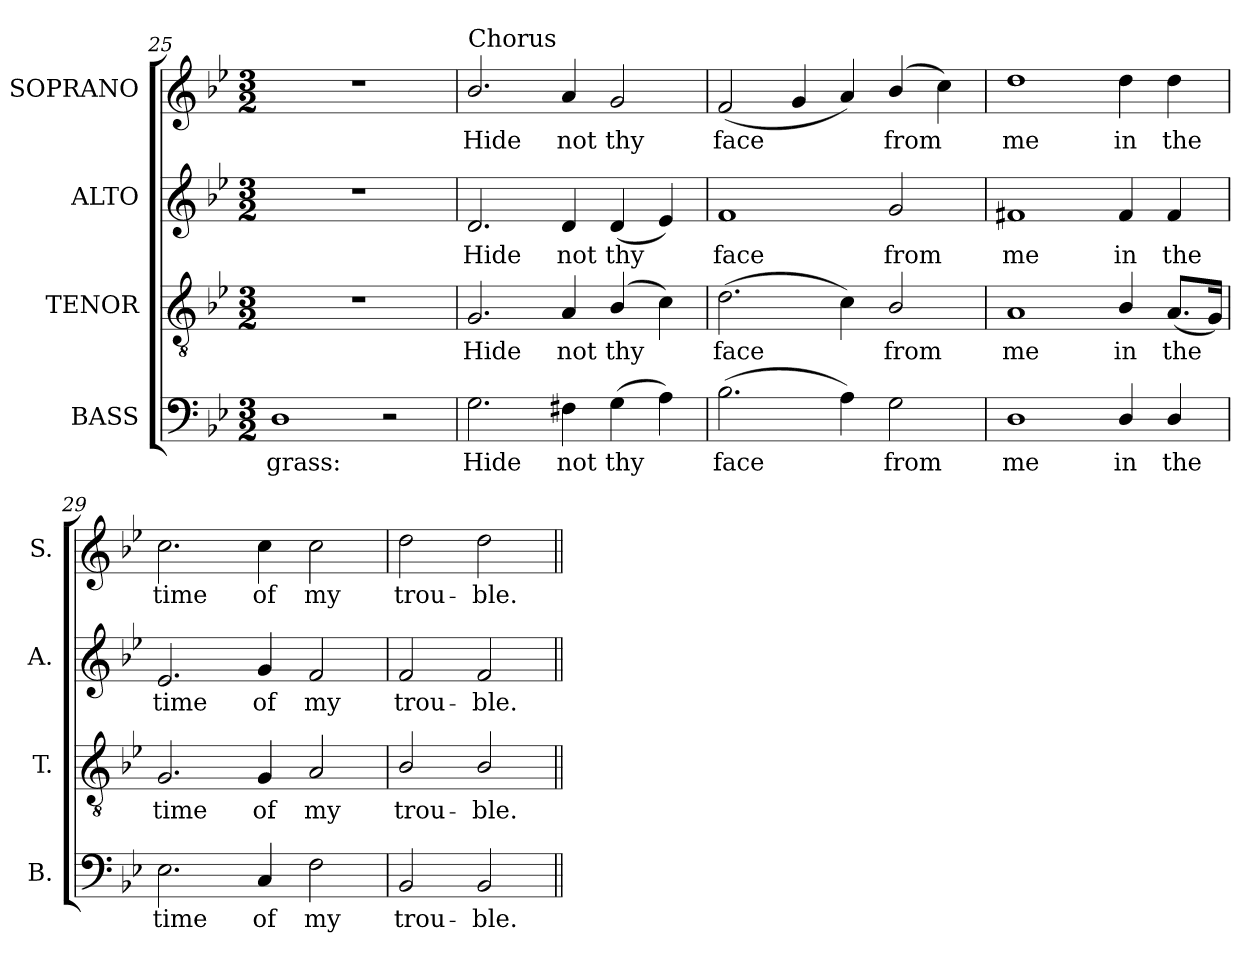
**kern	**text	**kern	**text	**kern	**text	**kern	**text
*part4	*part4	*part3	*part3	*part2	*part2	*part1	*part1
*staff4	*staff4	*staff3	*staff3	*staff2	*staff2	*staff1	*staff1
*I"BASS	*	*I"TENOR	*	*I"ALTO	*	*I"SOPRANO	*
*I'B.	*	*I'T.	*	*I'A.	*	*I'S.	*
*clefF4	*	*clefGv2	*	*clefG2	*	*clefG2	*
*	*	*ITrd7c12	*	*	*	*	*
*k[b-e-]	*	*k[b-e-]	*	*k[b-e-]	*	*k[b-e-]	*
*g:	*	*g:	*	*g:	*	*g:	*
*M3/2	*	*M3/2	*	*M3/2	*	*M3/2	*
=25	=25	=25	=25	=25	=25	=25	=25
!	!LO:LY:b:color=#000000	!LO:N:vis=1	!	!LO:N:vis=1	!	!LO:N:vis=1	!
1Di	grass:	1.r	.	1.r	.	1.r	.
2r	.	.	.	.	.	.	.
!!LO:PB:g=z
=26	=26	=26	=26	=26	=26	=26	=26
!	!LO:LY:b:color=#000000	!	!	!	!	!	!
!	!	!	!LO:LY:b:color=#000000	!	!	!	!
!	!	!	!	!	!LO:LY:b:color=#000000	!	!
!	!	!	!	!	!	!LO:TX:a:t=Chorus	!
!	!	!	!	!	!	!	!LO:LY:b:color=#000000
2.Gi\	Hide	2.GGi/	Hide	2.di/	Hide	2.b-i/	Hide
!	!LO:LY:b:color=#000000	!	!	!	!	!	!
!	!	!	!LO:LY:b:color=#000000	!	!	!	!
!	!	!	!	!	!LO:LY:b:color=#000000	!	!
!	!	!	!	!	!	!	!LO:LY:b:color=#000000
4F#Xi\	not	4AAi/	not	4di/	not	4ai/	not
!	!LO:LY:b:color=#000000	!	!	!	!	!	!
!	!	!	!LO:LY:b:color=#000000	!	!	!	!
!	!	!	!	!	!LO:LY:b:color=#000000	!	!
!	!	!	!	!	!	!	!LO:LY:b:color=#000000
(4Gi\	thy	(4BB-i/	thy	(4di/	thy	2gi/	thy
4Ai\)	.	4Ci\)	.	4e-i/)	.	.	.
=27	=27	=27	=27	=27	=27	=27	=27
!	!LO:LY:b:color=#000000	!	!	!	!	!	!
!	!	!	!LO:LY:b:color=#000000	!	!	!	!
!	!	!	!	!	!LO:LY:b:color=#000000	!	!
!	!	!	!	!	!	!	!LO:LY:b:color=#000000
(2.B-i\	face	(2.Di\	face	1fi	face	(2fi/	face
.	.	.	.	.	.	4gi/	.
4Ai\)	.	4Ci\)	.	.	.	4ai/)	.
!	!LO:LY:b:color=#000000	!	!	!	!	!	!
!	!	!	!LO:LY:b:color=#000000	!	!	!	!
!	!	!	!	!	!LO:LY:b:color=#000000	!	!
!	!	!	!	!	!	!	!LO:LY:b:color=#000000
2Gi\	from	2BB-i/	from	2gi/	from	(4b-i/	from
.	.	.	.	.	.	4cci\)	.
=28	=28	=28	=28	=28	=28	=28	=28
!	!LO:LY:b:color=#000000	!	!	!	!	!	!
!	!	!	!LO:LY:b:color=#000000	!	!	!	!
!	!	!	!	!	!LO:LY:b:color=#000000	!	!
!	!	!	!	!	!	!	!LO:LY:b:color=#000000
1Di	me	1AAi	me	1f#Xi	me	1ddi	me
!	!LO:LY:b:color=#000000	!	!	!	!	!	!
!	!	!	!LO:LY:b:color=#000000	!	!	!	!
!	!	!	!	!	!LO:LY:b:color=#000000	!	!
!	!	!	!	!	!	!	!LO:LY:b:color=#000000
4Di/	in	4BB-i/	in	4f#i/	in	4ddi\	in
!	!LO:LY:b:color=#000000	!	!	!	!	!	!
!	!	!	!LO:LY:b:color=#000000	!	!	!	!
!	!	!	!	!	!LO:LY:b:color=#000000	!	!
!	!	!	!	!	!	!	!LO:LY:b:color=#000000
4Di/	the	(8.AAi/L	the	4f#i/	the	4ddi\	the
.	.	16GGi/Jk)	.	.	.	.	.
=29	=29	=29	=29	=29	=29	=29	=29
!	!LO:LY:b:color=#000000	!	!	!	!	!	!
!	!	!	!LO:LY:b:color=#000000	!	!	!	!
!	!	!	!	!	!LO:LY:b:color=#000000	!	!
!	!	!	!	!	!	!	!LO:LY:b:color=#000000
2.E-i\	time	2.GGi/	time	2.e-i/	time	2.cci\	time
!	!LO:LY:b:color=#000000	!	!	!	!	!	!
!	!	!	!LO:LY:b:color=#000000	!	!	!	!
!	!	!	!	!	!LO:LY:b:color=#000000	!	!
!	!	!	!	!	!	!	!LO:LY:b:color=#000000
4Ci/	of	4GGi/	of	4gi/	of	4cci\	of
!	!LO:LY:b:color=#000000	!	!	!	!	!	!
!	!	!	!LO:LY:b:color=#000000	!	!	!	!
!	!	!	!	!	!LO:LY:b:color=#000000	!	!
!	!	!	!	!	!	!	!LO:LY:b:color=#000000
2Fi\	my	2AAi/	my	2fi/	my	2cci\	my
=30	=30	=30	=30	=30	=30	=30	=30
!	!LO:LY:b:color=#000000	!	!	!	!	!	!
!	!	!	!LO:LY:b:color=#000000	!	!	!	!
!	!	!	!	!	!LO:LY:b:color=#000000	!	!
!	!	!	!	!	!	!	!LO:LY:b:color=#000000
2BB-i/	trou-	2BB-i/	trou-	2fi/	trou-	2ddi\	trou-
!	!LO:LY:b:color=#000000	!	!	!	!	!	!
!	!	!	!LO:LY:b:color=#000000	!	!	!	!
!	!	!	!	!	!LO:LY:b:color=#000000	!	!
!	!	!	!	!	!	!	!LO:LY:b:color=#000000
2BB-i/	-ble.	2BB-i/	-ble.	2fi/	-ble.	2ddi\	-ble.
=||	=||	=||	=||	=||	=||	=||	=||
*-	*-	*-	*-	*-	*-	*-	*-
